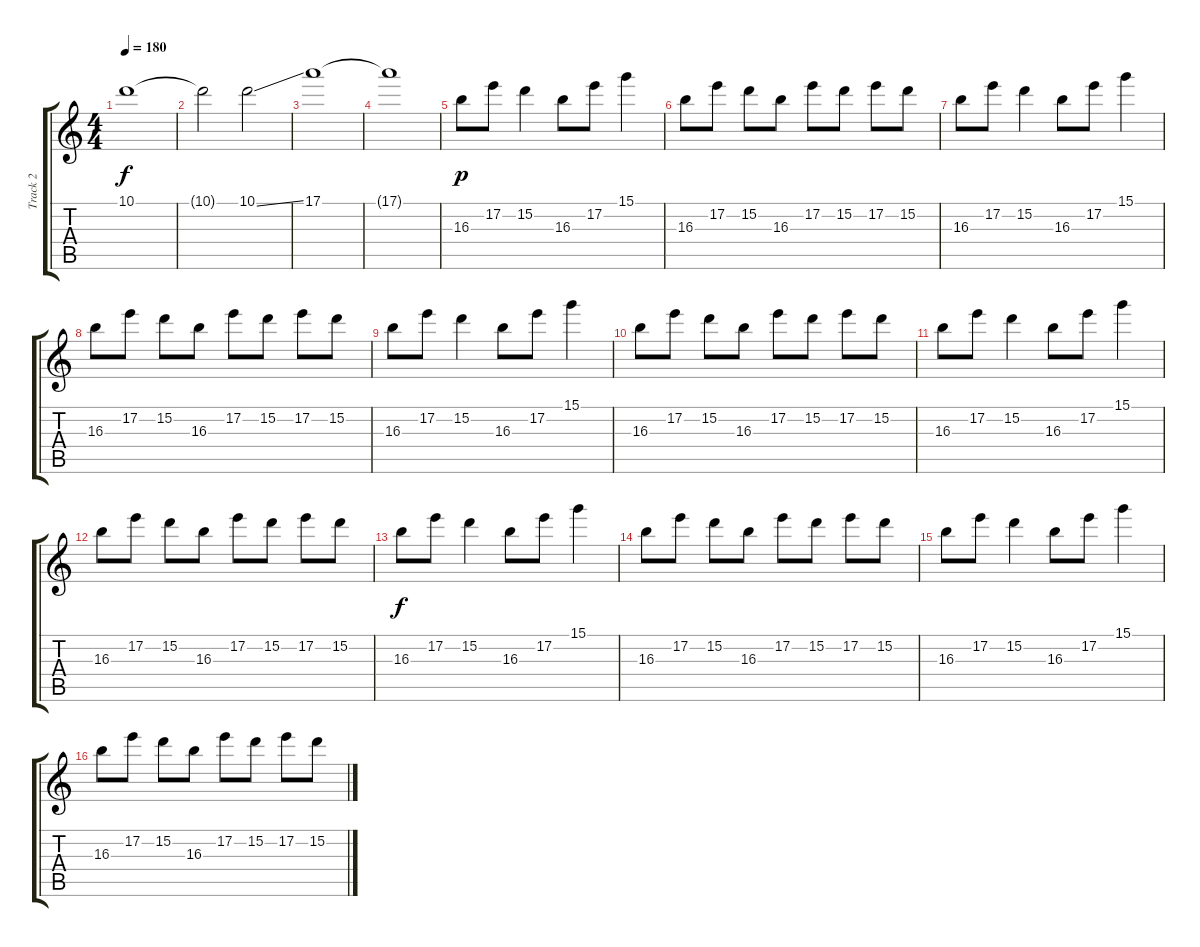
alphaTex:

\track ("Track 2" "Track 2") {instrument distortionguitar}
\staff {score tabs}
\tuning (E4 B3 G3 D3 A2 E2) {hide}
\ts (4 4)
\tempo 180
\clef g2
\ks c
10.1.1{dy f} |
10.1{t}.2 10.1{ss}.2 |
17.1.1 |
17.1{t}.1 |
16.3.8{dy p} 17.2.8 15.2.4 16.3.8 17.2.8 15.1.4 |
16.3.8 17.2.8 15.2.8 16.3.8 17.2.8 15.2.8 17.2.8 15.2.8 |
16.3.8 17.2.8 15.2.4 16.3.8 17.2.8 15.1.4 |
16.3.8 17.2.8 15.2.8 16.3.8 17.2.8 15.2.8 17.2.8 15.2.8 |
16.3.8 17.2.8 15.2.4 16.3.8 17.2.8 15.1.4 |
16.3.8 17.2.8 15.2.8 16.3.8 17.2.8 15.2.8 17.2.8 15.2.8 |
16.3.8 17.2.8 15.2.4 16.3.8 17.2.8 15.1.4 |
16.3.8 17.2.8 15.2.8 16.3.8 17.2.8 15.2.8 17.2.8 15.2.8 |
16.3.8{dy f} 17.2.8 15.2.4 16.3.8 17.2.8 15.1.4 |
16.3.8 17.2.8 15.2.8 16.3.8 17.2.8 15.2.8 17.2.8 15.2.8 |
16.3.8 17.2.8 15.2.4 16.3.8 17.2.8 15.1.4 |
16.3.8 17.2.8 15.2.8 16.3.8 17.2.8 15.2.8 17.2.8 15.2.8
